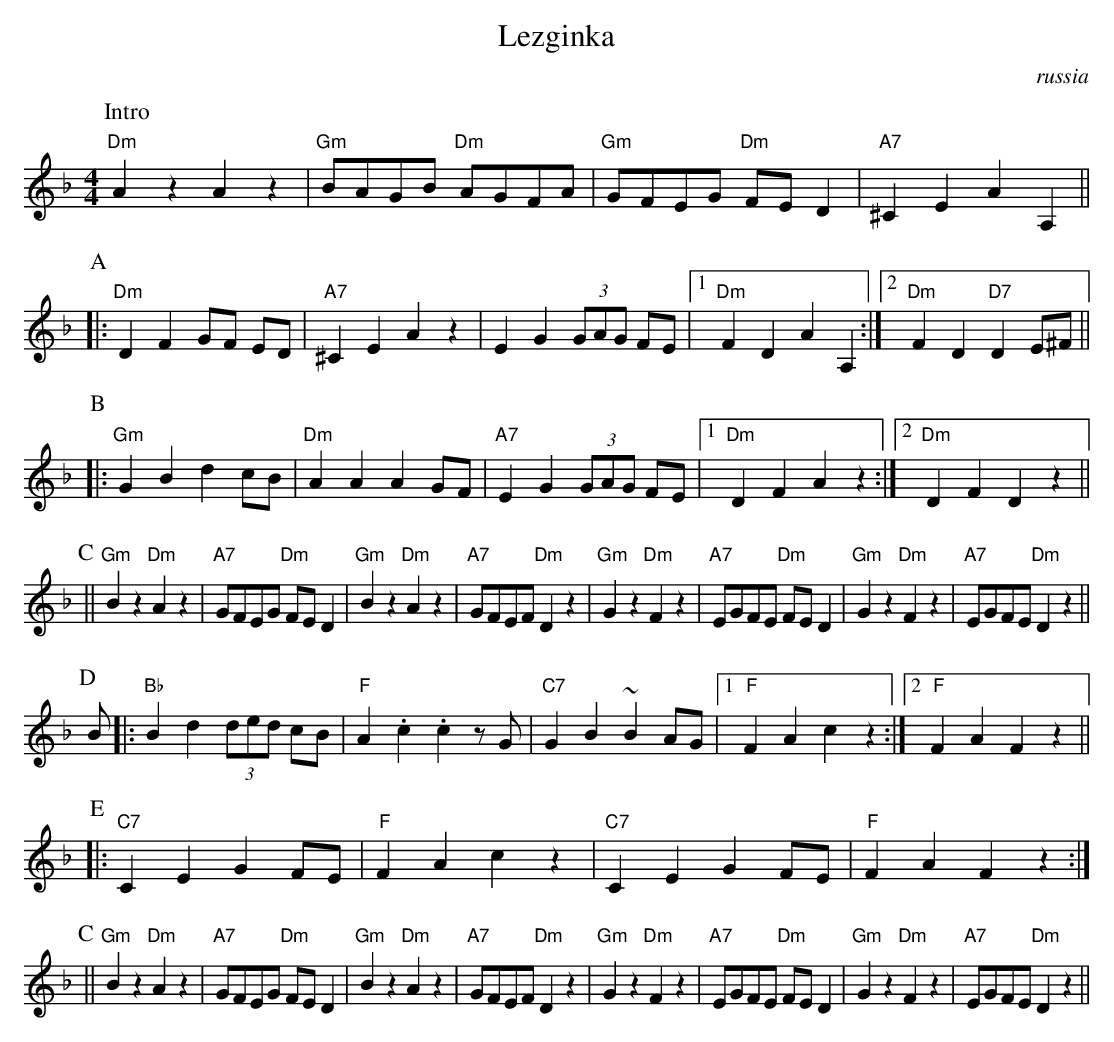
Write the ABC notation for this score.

X:1
T: Lezginka
O:russia
M: 4/4
L: 1/8
K: Dm
P: Intro
"Dm"A2z2 A2z2 | "Gm"BAGB "Dm"AGFA | "Gm"GFEG "Dm"FED2 | "A7"^C2E2 A2A,2 ||
P: A
|: "Dm"D2F2 GF ED | "A7"^C2E2 A2z2 | E2G2 (3GAG FE |1 "Dm"F2D2 A2A,2 :|2 "Dm"F2D2 "D7"D2E^F ||
P: B
|: "Gm"G2B2 d2cB | "Dm"A2A2 A2GF | "A7"E2G2 (3GAG FE |1 "Dm"D2F2 A2z2 :|2 "Dm"D2F2 D2z2 ||
P: C
|| "Gm"B2z2 "Dm"A2z2 | "A7"GFEG "Dm"FED2 | "Gm"B2z2 "Dm"A2z2 | "A7"GFEF "Dm"D2z2 \
|  "Gm"G2z2 "Dm"F2z2 | "A7"EGFE "Dm"FED2 | "Gm"G2z2 "Dm"F2z2 | "A7"EGFE "Dm"D2z2 ||
P: D
B |: "Bb"B2d2 (3ded cB | "F"A2.c2 .c2zG | "C7"G2B2 ~B2AG |1 "F"F2A2 c2z2 :|2 "F"F2A2 F2z2 ||
P: E
|: "C7"C2E2 G2FE | "F"F2A2 c2z2 | "C7"C2E2 G2FE | "F"F2A2 F2z2 :|
P: C
|| "Gm"B2z2 "Dm"A2z2 | "A7"GFEG "Dm"FED2 | "Gm"B2z2 "Dm"A2z2 | "A7"GFEF "Dm"D2z2 \
|  "Gm"G2z2 "Dm"F2z2 | "A7"EGFE "Dm"FED2 | "Gm"G2z2 "Dm"F2z2 | "A7"EGFE "Dm"D2z2 ||
